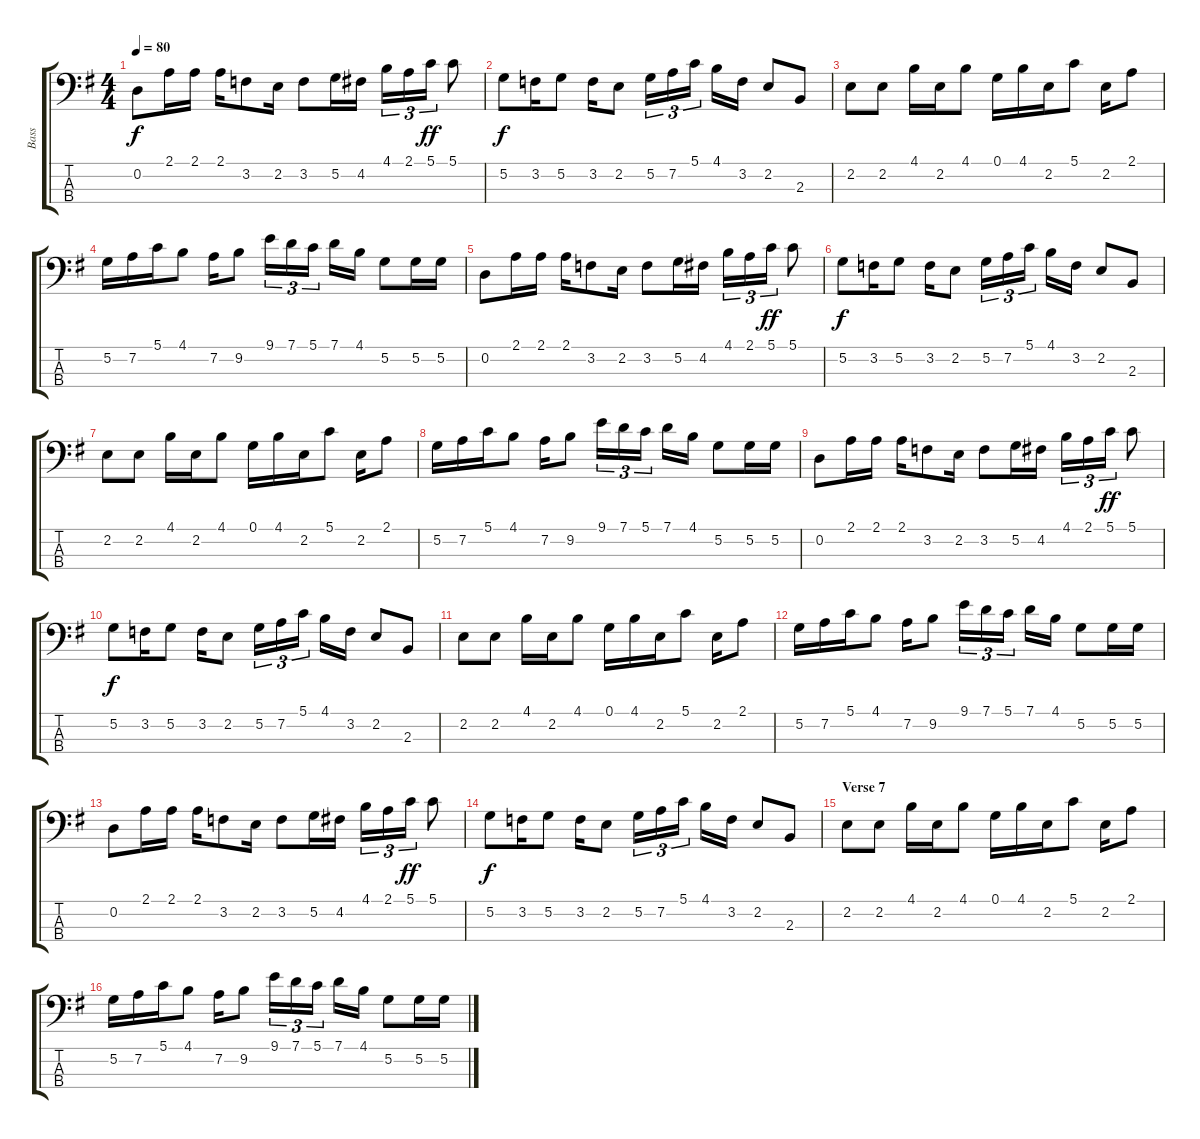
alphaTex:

\track ("Bass" "Bass") {instrument electricbassfinger}
\staff {score tabs}
\tuning (G2 D2 A1 E1) {hide}
\ts (4 4)
\tempo 80
\clef f4
\ks g
0.2.8{dy f} 2.1.16 2.1.16 2.1.16 3.2.8 2.2.16 3.2.8 5.2.16 4.2.16 4.1.16{tu (3 2)} 2.1.16{tu (3 2)} 5.1.16{tu (3 2) dy ff} 5.1.8 |
5.2.8{dy f} 3.2.16 5.2.8 3.2.16 2.2.8 5.2.16{tu (3 2)} 7.2.16{tu (3 2)} 5.1.16{tu (3 2)} 4.1.16 3.2.16 2.2.8 2.3.8 |
2.2.8 2.2.8 4.1.16 2.2.16 4.1.8 0.1.16 4.1.16 2.2.16 5.1.8 2.2.16 2.1.8 |
5.2.16 7.2.16 5.1.16 4.1.8 7.2.16 9.2.8 9.1.16{tu (3 2)} 7.1.16{tu (3 2)} 5.1.16{tu (3 2)} 7.1.16 4.1.16 5.2.8 5.2.16 5.2.16 |
0.2.8 2.1.16 2.1.16 2.1.16 3.2.8 2.2.16 3.2.8 5.2.16 4.2.16 4.1.16{tu (3 2)} 2.1.16{tu (3 2)} 5.1.16{tu (3 2) dy ff} 5.1.8 |
5.2.8{dy f} 3.2.16 5.2.8 3.2.16 2.2.8 5.2.16{tu (3 2)} 7.2.16{tu (3 2)} 5.1.16{tu (3 2)} 4.1.16 3.2.16 2.2.8 2.3.8 |
2.2.8 2.2.8 4.1.16 2.2.16 4.1.8 0.1.16 4.1.16 2.2.16 5.1.8 2.2.16 2.1.8 |
5.2.16 7.2.16 5.1.16 4.1.8 7.2.16 9.2.8 9.1.16{tu (3 2)} 7.1.16{tu (3 2)} 5.1.16{tu (3 2)} 7.1.16 4.1.16 5.2.8 5.2.16 5.2.16 |
0.2.8 2.1.16 2.1.16 2.1.16 3.2.8 2.2.16 3.2.8 5.2.16 4.2.16 4.1.16{tu (3 2)} 2.1.16{tu (3 2)} 5.1.16{tu (3 2) dy ff} 5.1.8 |
5.2.8{dy f} 3.2.16 5.2.8 3.2.16 2.2.8 5.2.16{tu (3 2)} 7.2.16{tu (3 2)} 5.1.16{tu (3 2)} 4.1.16 3.2.16 2.2.8 2.3.8 |
2.2.8 2.2.8 4.1.16 2.2.16 4.1.8 0.1.16 4.1.16 2.2.16 5.1.8 2.2.16 2.1.8 |
5.2.16 7.2.16 5.1.16 4.1.8 7.2.16 9.2.8 9.1.16{tu (3 2)} 7.1.16{tu (3 2)} 5.1.16{tu (3 2)} 7.1.16 4.1.16 5.2.8 5.2.16 5.2.16 |
0.2.8 2.1.16 2.1.16 2.1.16 3.2.8 2.2.16 3.2.8 5.2.16 4.2.16 4.1.16{tu (3 2)} 2.1.16{tu (3 2)} 5.1.16{tu (3 2) dy ff} 5.1.8 |
5.2.8{dy f} 3.2.16 5.2.8 3.2.16 2.2.8 5.2.16{tu (3 2)} 7.2.16{tu (3 2)} 5.1.16{tu (3 2)} 4.1.16 3.2.16 2.2.8 2.3.8 |
\section ("" "Verse 7")
2.2.8 2.2.8 4.1.16 2.2.16 4.1.8 0.1.16 4.1.16 2.2.16 5.1.8 2.2.16 2.1.8 |
5.2.16 7.2.16 5.1.16 4.1.8 7.2.16 9.2.8 9.1.16{tu (3 2)} 7.1.16{tu (3 2)} 5.1.16{tu (3 2)} 7.1.16 4.1.16 5.2.8 5.2.16 5.2.16
